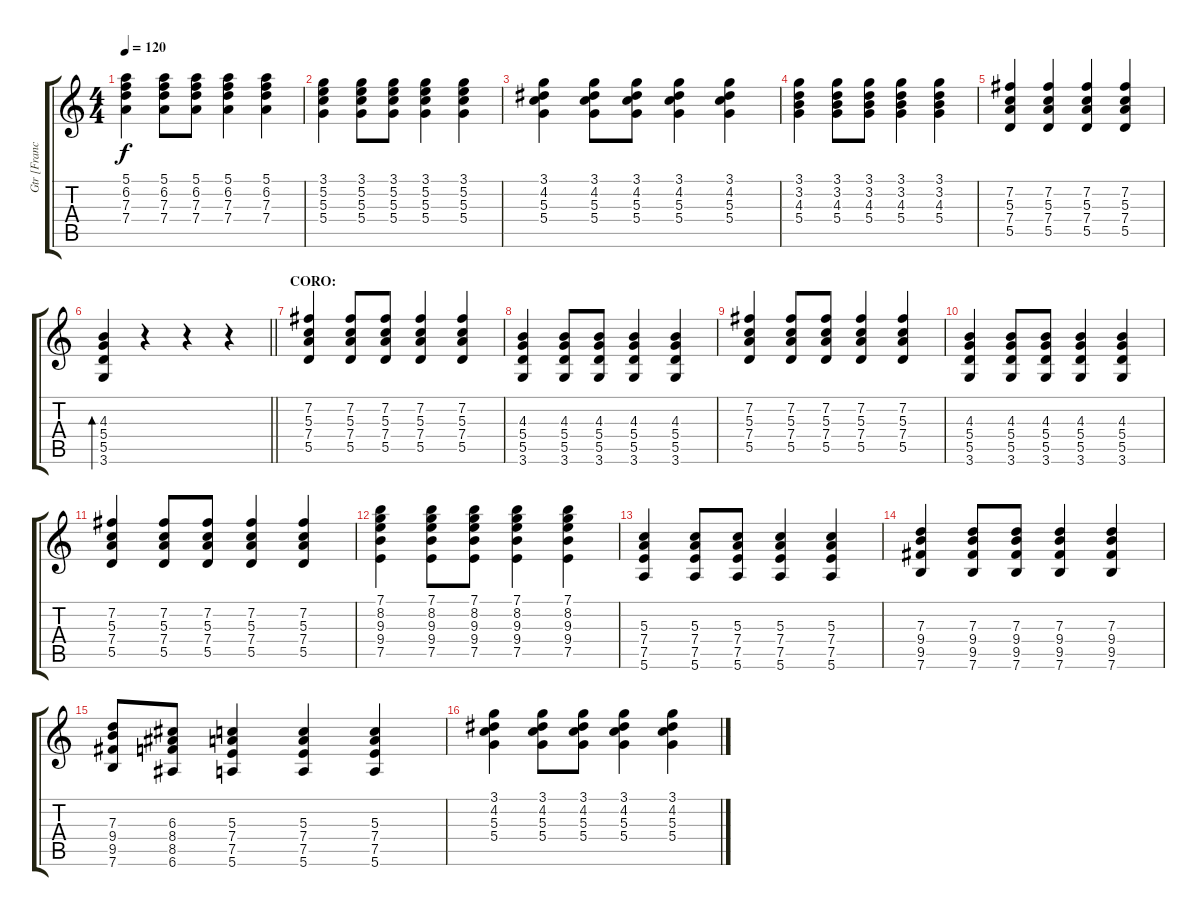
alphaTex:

\track ("Gtr [Francisco Durán]" "Gtr [Franc") {instrument acousticguitarsteel}
\staff {score tabs}
\tuning (E4 B3 G3 D3 A2 E2) {hide}
\ts (4 4)
\tempo 120
\clef g2
\ks c
(5.1 6.2 7.3 7.4).4{dy f} (5.1 6.2 7.3 7.4).8 (5.1 6.2 7.3 7.4).8 (5.1 6.2 7.3 7.4).4 (5.1 6.2 7.3 7.4).4 |
(3.1 5.2 5.3 5.4).4 (3.1 5.2 5.3 5.4).8 (3.1 5.2 5.3 5.4).8 (3.1 5.2 5.3 5.4).4 (3.1 5.2 5.3 5.4).4 |
(3.1 4.2 5.3 5.4).4 (3.1 4.2 5.3 5.4).8 (3.1 4.2 5.3 5.4).8 (3.1 4.2 5.3 5.4).4 (3.1 4.2 5.3 5.4).4 |
(3.1 3.2 4.3 5.4).4 (3.1 3.2 4.3 5.4).8 (3.1 3.2 4.3 5.4).8 (3.1 3.2 4.3 5.4).4 (3.1 3.2 4.3 5.4).4 |
(7.2 5.3 7.4 5.5).4 (7.2 5.3 7.4 5.5).4 (7.2 5.3 7.4 5.5).4 (7.2 5.3 7.4 5.5).4 |
\barLineRight lightlight
(4.3 5.4 5.5 3.6).4{bd 60} r.4 r.4 r.4 |
\section ("" "CORO:")
(7.2 5.3 7.4 5.5).4 (7.2 5.3 7.4 5.5).8 (7.2 5.3 7.4 5.5).8 (7.2 5.3 7.4 5.5).4 (7.2 5.3 7.4 5.5).4 |
(4.3 5.4 5.5 3.6).4 (4.3 5.4 5.5 3.6).8 (4.3 5.4 5.5 3.6).8 (4.3 5.4 5.5 3.6).4 (4.3 5.4 5.5 3.6).4 |
(7.2 5.3 7.4 5.5).4 (7.2 5.3 7.4 5.5).8 (7.2 5.3 7.4 5.5).8 (7.2 5.3 7.4 5.5).4 (7.2 5.3 7.4 5.5).4 |
(4.3 5.4 5.5 3.6).4 (4.3 5.4 5.5 3.6).8 (4.3 5.4 5.5 3.6).8 (4.3 5.4 5.5 3.6).4 (4.3 5.4 5.5 3.6).4 |
(7.2 5.3 7.4 5.5).4 (7.2 5.3 7.4 5.5).8 (7.2 5.3 7.4 5.5).8 (7.2 5.3 7.4 5.5).4 (7.2 5.3 7.4 5.5).4 |
(7.1 8.2 9.3 9.4 7.5).4 (7.1 8.2 9.3 9.4 7.5).8 (7.1 8.2 9.3 9.4 7.5).8 (7.1 8.2 9.3 9.4 7.5).4 (7.1 8.2 9.3 9.4 7.5).4 |
(5.3 7.4 7.5 5.6).4 (5.3 7.4 7.5 5.6).8 (5.3 7.4 7.5 5.6).8 (5.3 7.4 7.5 5.6).4 (5.3 7.4 7.5 5.6).4 |
(7.3 9.4 9.5 7.6).4 (7.3 9.4 9.5 7.6).8 (7.3 9.4 9.5 7.6).8 (7.3 9.4 9.5 7.6).4 (7.3 9.4 9.5 7.6).4 |
(7.3 9.4 9.5 7.6).8 (6.3 8.4 8.5 6.6).8 (5.3 7.4 7.5 5.6).4 (5.3 7.4 7.5 5.6).4 (5.3 7.4 7.5 5.6).4 |
(3.1 4.2 5.3 5.4).4 (3.1 4.2 5.3 5.4).8 (3.1 4.2 5.3 5.4).8 (3.1 4.2 5.3 5.4).4 (3.1 4.2 5.3 5.4).4
